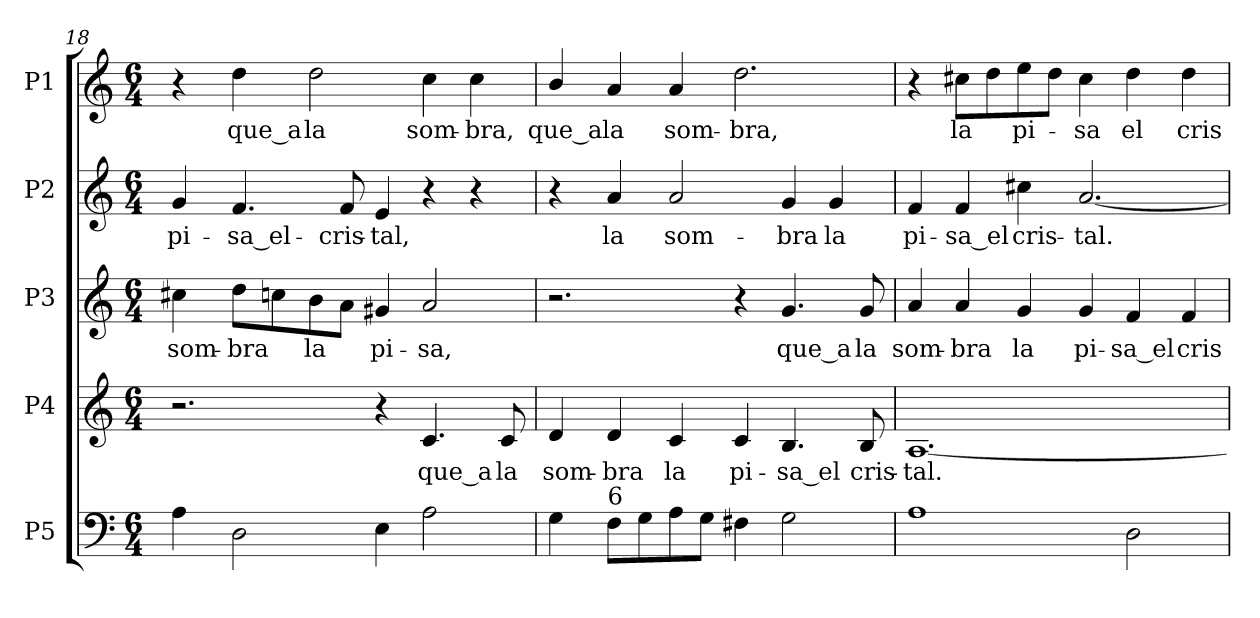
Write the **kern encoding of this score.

**kern	**kern	**text	**kern	**text	**kern	**text	**kern	**text
*part5	*part4	*part4	*part3	*part3	*part2	*part2	*part1	*part1
*staff5	*staff4	*staff4	*staff3	*staff3	*staff2	*staff2	*staff1	*staff1
*I"P5	*I"P4	*	*I"P3	*	*I"P2	*	*I"P1	*
!!LO:PB:g=z
*clefF4	*clefG2	*	*clefG2	*	*clefG2	*	*clefG2	*
*k[]	*k[]	*	*k[]	*	*k[]	*	*k[]	*
*C:	*C:	*	*C:	*	*C:	*	*C:	*
*M6/4	*M6/4	*	*M6/4	*	*M6/4	*	*M6/4	*
=18	=18	=18	=18	=18	=18	=18	=18	=18
!	!	!	!	!LO:LY:b:color=#000000	!	!	!	!
!	!	!	!	!	!	!LO:LY:b:color=#000000	!	!
4Ai\	2.r	.	4cc#Xi\	som-	4gi/	pi-	4r	.
!	!	!	!	!LO:LY:b:color=#000000	!	!	!	!
!	!	!	!	!	!	!LO:LY:b:color=#000000	!	!
!	!	!	!	!	!	!	!	!LO:LY:b:color=#000000
2Di\	.	.	8ddi\L	-bra	4.fi/	-sa_el-	4ddi\	que_a
.	.	.	8ccni\	.	.	.	.	.
!	!	!	!	!LO:LY:b:color=#000000	!	!	!	!
!	!	!	!	!	!	!	!	!LO:LY:b:color=#000000
.	.	.	8bi\	la	.	.	2ddi\	la
!	!	!	!	!	!	!LO:LY:b:color=#000000	!	!
.	.	.	8ai\J	.	8fi/	-cris-	.	.
!	!	!	!	!LO:LY:b:color=#000000	!	!	!	!
!	!	!	!	!	!	!LO:LY:b:color=#000000	!	!
4Ei\	4r	.	4g#Xi/	pi-	4ei/	-tal,	.	.
!	!	!LO:LY:b:color=#000000	!	!	!	!	!	!
!	!	!	!	!LO:LY:b:color=#000000	!	!	!	!
!	!	!	!	!	!	!	!	!LO:LY:b:color=#000000
2Ai\	4.ci/	que_a	2ai/	-sa,	4r	.	4cci\	som-
!	!	!	!	!	!	!	!	!LO:LY:b:color=#000000
.	.	.	.	.	4r	.	4cci\	-bra,
!	!	!LO:LY:b:color=#000000	!	!	!	!	!	!
.	8ci/	la	.	.	.	.	.	.
=19	=19	=19	=19	=19	=19	=19	=19	=19
!	!	!LO:LY:b:color=#000000	!	!	!	!	!	!
!	!	!	!	!	!	!	!	!LO:LY:b:color=#000000
4Gi\	4di/	som-	2.r	.	4r	.	4bi/	que_a
!	!	!LO:LY:b:color=#000000	!	!	!	!	!	!
!	!	!	!	!	!	!LO:LY:b:color=#000000	!	!
!LO:TX:a:t=6	!	!	!	!	!	!	!	!
!	!	!	!	!	!	!	!	!LO:LY:b:color=#000000
8Fi\L	4di/	-bra	.	.	4ai/	la	4ai/	la
8Gi\	.	.	.	.	.	.	.	.
!	!	!LO:LY:b:color=#000000	!	!	!	!	!	!
!	!	!	!	!	!	!LO:LY:b:color=#000000	!	!
!	!	!	!	!	!	!	!	!LO:LY:b:color=#000000
8Ai\	4ci/	la	.	.	2ai/	som-	4ai/	som-
8Gi\J	.	.	.	.	.	.	.	.
!	!	!LO:LY:b:color=#000000	!	!	!	!	!	!
!	!	!	!	!	!	!	!	!LO:LY:b:color=#000000
4F#Xi\	4ci/	pi-	4r	.	.	.	2.ddi\	-bra,
!	!	!LO:LY:b:color=#000000	!	!	!	!	!	!
!	!	!	!	!LO:LY:b:color=#000000	!	!	!	!
!	!	!	!	!	!	!LO:LY:b:color=#000000	!	!
2Gi\	4.Bi/	-sa_el	4.gi/	que_a	4gi/	-bra	.	.
!	!	!	!	!	!	!LO:LY:b:color=#000000	!	!
.	.	.	.	.	4gi/	la	.	.
!	!	!LO:LY:b:color=#000000	!	!	!	!	!	!
!	!	!	!	!LO:LY:b:color=#000000	!	!	!	!
.	8Bi/	cris-	8gi/	la	.	.	.	.
!!LO:LB:g=z
=20	=20	=20	=20	=20	=20	=20	=20	=20
!	!	!LO:LY:b:color=#000000	!	!	!	!	!	!
!	!	!	!	!LO:LY:b:color=#000000	!	!	!	!
!	!	!	!	!	!	!LO:LY:b:color=#000000	!	!
1Ai	[1.Ai	-tal.	4ai/	som-	4fi/	pi-	4r	.
!	!	!	!	!LO:LY:b:color=#000000	!	!	!	!
!	!	!	!	!	!	!LO:LY:b:color=#000000	!	!
!	!	!	!	!	!	!	!	!LO:LY:b:color=#000000
.	.	.	4ai/	-bra	4fi/	-sa_el	8cc#Xi\L	la
.	.	.	.	.	.	.	8ddi\	.
!	!	!	!	!LO:LY:b:color=#000000	!	!	!	!
!	!	!	!	!	!	!LO:LY:b:color=#000000	!	!
!	!	!	!	!	!	!	!	!LO:LY:b:color=#000000
.	.	.	4gi/	la	4cc#Xi\	cris-	8eei\	pi-
.	.	.	.	.	.	.	8ddi\J	.
!	!	!	!	!LO:LY:b:color=#000000	!	!	!	!
!	!	!	!	!	!	!LO:LY:b:color=#000000	!	!
!	!	!	!	!	!	!	!	!LO:LY:b:color=#000000
.	.	.	4gi/	pi-	[2.ai/	-tal.	4cc#i\	-sa
!	!	!	!	!LO:LY:b:color=#000000	!	!	!	!
!	!	!	!	!	!	!	!	!LO:LY:b:color=#000000
2Di\	.	.	4fi/	-sa_el	.	.	4ddi\	el
!	!	!	!	!LO:LY:b:color=#000000	!	!	!	!
!	!	!	!	!	!	!	!	!LO:LY:b:color=#000000
.	.	.	4fi/	cris-	.	.	4ddi\	cris-
=	=	=	=	=	=	=	=	=
*-	*-	*-	*-	*-	*-	*-	*-	*-
